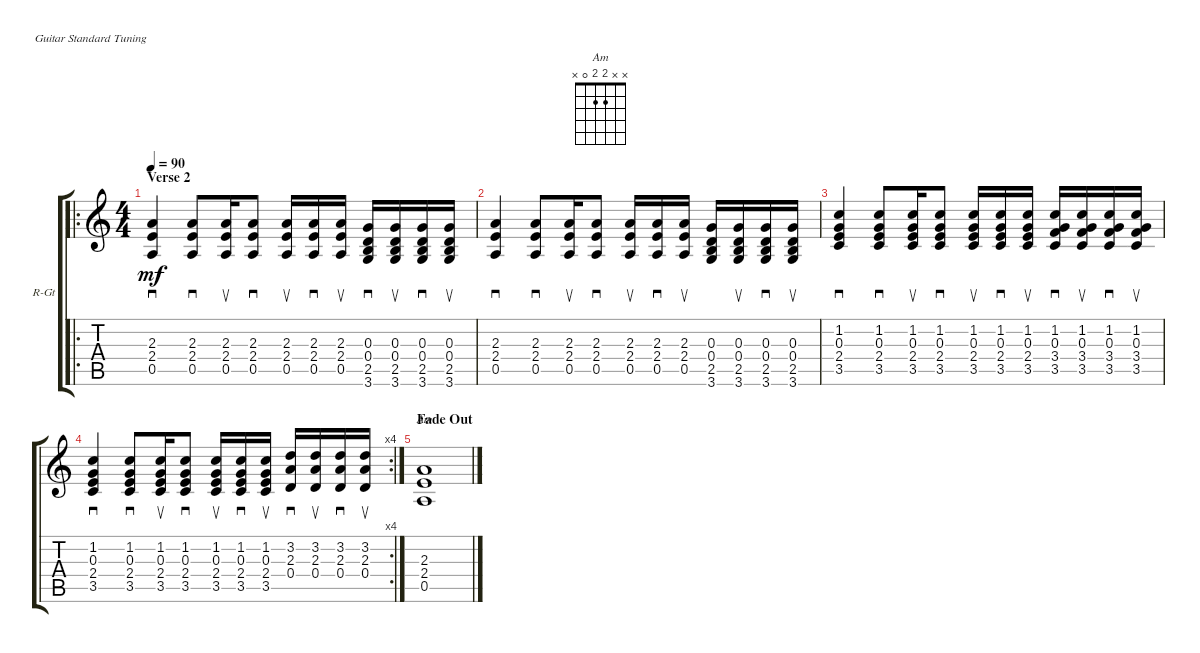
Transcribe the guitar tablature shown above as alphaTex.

\defaultSystemsLayout 4
\bracketExtendMode groupsimilarinstruments
\firstSystemTrackNameOrientation horizontal
\otherSystemsTrackNameOrientation horizontal
\track ("Rhythm Guitar" "R-Gt") {instrument acousticgrandpiano}
\staff {score tabs}
\tuning (E4 B3 G3 D3 A2 E2)
\displaytranspose 12
\chord ("Am" x x 2 2 0 x)
\ro
\ts (4 4)
\section ("" "Verse 2")
\tempo 90
\clef g2
\ks c
(0.5 2.4 2.3).4{sd dy mf} (0.5 2.4 2.3).8{sd} (0.5 2.4 2.3).16{su} (0.5 2.4 2.3).8{sd} (0.5 2.4 2.3).16{su} (0.5 2.4 2.3).16{sd} (0.5 2.4 2.3).16{su} (3.6 2.5 0.4 0.3).16{sd} (3.6 2.5 0.4 0.3).16{su} (3.6 2.5 0.4 0.3).16{sd} (3.6 2.5 0.4 0.3).16{su} |
(0.5 2.4 2.3).4{sd} (0.5 2.4 2.3).8{sd} (0.5 2.4 2.3).16{su} (0.5 2.4 2.3).8{sd} (0.5 2.4 2.3).16{su} (0.5 2.4 2.3).16{sd} (0.5 2.4 2.3).16{su} (3.6 2.5 0.4 0.3).16 (3.6 2.5 0.4 0.3).16{su} (3.6 2.5 0.4 0.3).16{sd} (3.6 2.5 0.4 0.3).16{su} |
(3.5 2.4 0.3 1.2).4{sd} (3.5 2.4 0.3 1.2).8{sd} (3.5 2.4 0.3 1.2).16{su} (3.5 2.4 0.3 1.2).8{sd} (3.5 2.4 0.3 1.2).16{su} (3.5 2.4 0.3 1.2).16{sd} (3.5 2.4 0.3 1.2).16{su} (3.5 3.4 0.3 1.2).16{sd} (3.5 3.4 0.3 1.2).16{su} (3.5 3.4 0.3 1.2).16{sd} (3.5 3.4 0.3 1.2).16{su} |
\rc 4
(3.5 2.4 0.3 1.2).4{sd} (3.5 2.4 0.3 1.2).8{sd} (3.5 2.4 0.3 1.2).16{su} (3.5 2.4 0.3 1.2).8{sd} (3.5 2.4 0.3 1.2).16{su} (3.5 2.4 0.3 1.2).16{sd} (3.5 2.4 0.3 1.2).16{su} (0.4 2.3 3.2).16{sd} (0.4 2.3 3.2).16{su} (0.4 2.3 3.2).16{sd} (0.4 2.3 3.2).16{su} |
\section ("" "Fade Out")
(0.5 2.4 2.3).1{ch "Am"}
